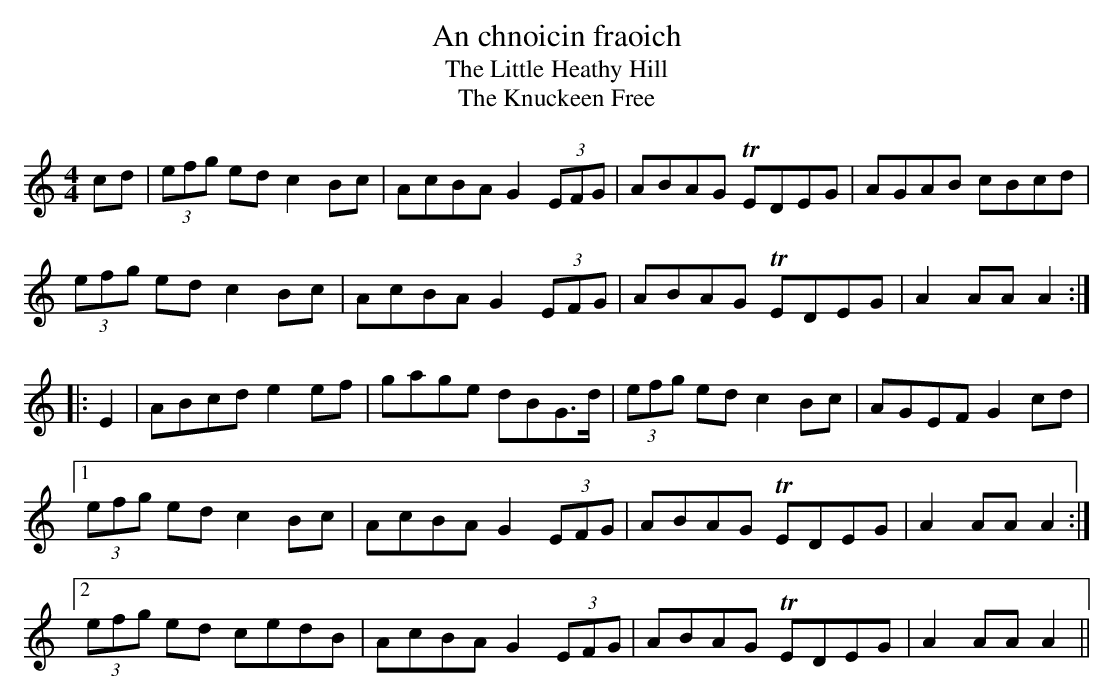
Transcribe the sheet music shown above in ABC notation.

X:1
T:An chnoicin fraoich
T:Little Heathy Hill, The
T:Knuckeen Free, The
M:4/4
L:1/8
K:Amin
cd|(3efg ed c2 Bc|AcBA G2 (3EFG|ABAG TEDEG|AGAB cBcd|
(3efg ed c2 Bc|AcBA G2 (3EFG|ABAG TEDEG|A2 AA A2:|
|:E2|ABcd e2 ef|gage dBG>d|(3efg ed c2 Bc|AGEF G2 cd|
[1(3efg ed c2 Bc|AcBA G2 (3EFG|ABAG TEDEG|A2 AA A2:|
[2(3efg ed cedB|AcBA G2 (3EFG|ABAG TEDEG|A2 AA A2||
